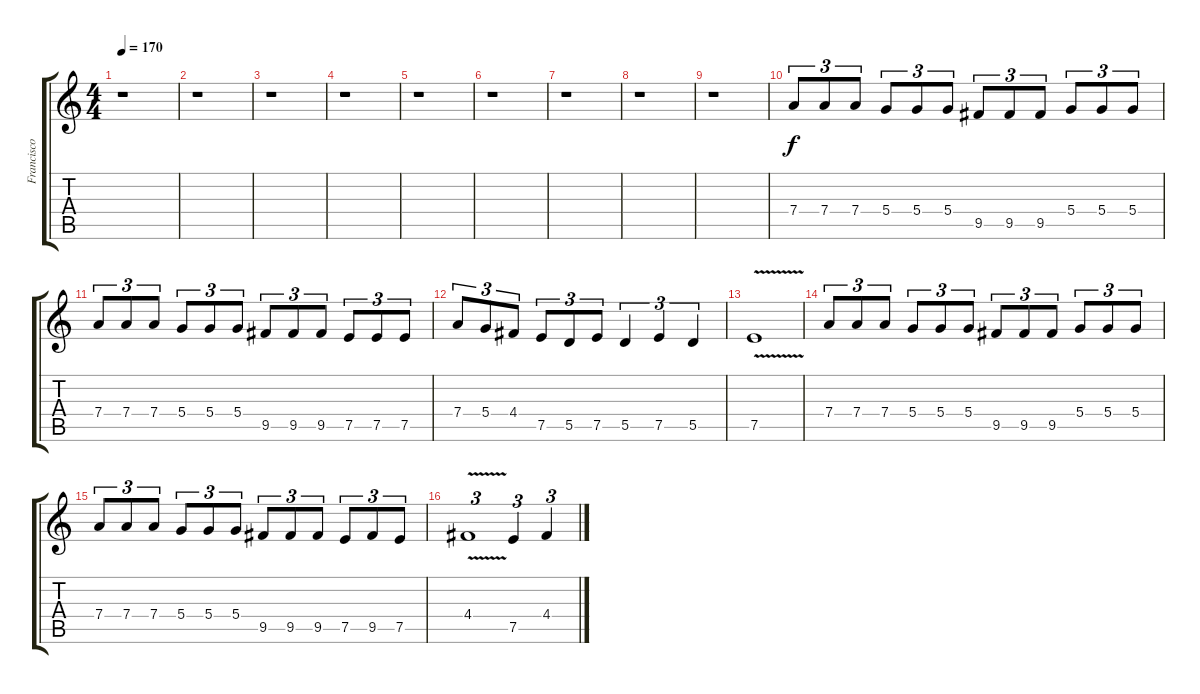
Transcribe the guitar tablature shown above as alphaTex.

\track ("Francisco Laguna" "Francisco ") {instrument overdrivenguitar}
\staff {score tabs}
\tuning (E4 B3 G3 D3 A2 E2) {hide}
\ts (4 4)
\tempo 170
\clef g2
\ks c
r.1{dy f} |
r.1 |
r.1 |
r.1 |
r.1 |
r.1 |
r.1 |
r.1 |
r.1 |
7.4.8{tu (3 2)} 7.4.8{tu (3 2)} 7.4.8{tu (3 2)} 5.4.8{tu (3 2)} 5.4.8{tu (3 2)} 5.4.8{tu (3 2)} 9.5.8{tu (3 2)} 9.5.8{tu (3 2)} 9.5.8{tu (3 2)} 5.4.8{tu (3 2)} 5.4.8{tu (3 2)} 5.4.8{tu (3 2)} |
7.4.8{tu (3 2)} 7.4.8{tu (3 2)} 7.4.8{tu (3 2)} 5.4.8{tu (3 2)} 5.4.8{tu (3 2)} 5.4.8{tu (3 2)} 9.5.8{tu (3 2)} 9.5.8{tu (3 2)} 9.5.8{tu (3 2)} 7.5.8{tu (3 2)} 7.5.8{tu (3 2)} 7.5.8{tu (3 2)} |
7.4.8{tu (3 2)} 5.4.8{tu (3 2)} 4.4.8{tu (3 2)} 7.5.8{tu (3 2)} 5.5.8{tu (3 2)} 7.5.8{tu (3 2)} 5.5.4{tu (3 2)} 7.5.4{tu (3 2)} 5.5.4{tu (3 2)} |
7.5{v}.1 |
7.4.8{tu (3 2)} 7.4.8{tu (3 2)} 7.4.8{tu (3 2)} 5.4.8{tu (3 2)} 5.4.8{tu (3 2)} 5.4.8{tu (3 2)} 9.5.8{tu (3 2)} 9.5.8{tu (3 2)} 9.5.8{tu (3 2)} 5.4.8{tu (3 2)} 5.4.8{tu (3 2)} 5.4.8{tu (3 2)} |
7.4.8{tu (3 2)} 7.4.8{tu (3 2)} 7.4.8{tu (3 2)} 5.4.8{tu (3 2)} 5.4.8{tu (3 2)} 5.4.8{tu (3 2)} 9.5.8{tu (3 2)} 9.5.8{tu (3 2)} 9.5.8{tu (3 2)} 7.5.8{tu (3 2)} 9.5.8{tu (3 2)} 7.5.8{tu (3 2)} |
4.4{v}.1{tu (3 2)} 7.5.4{tu (3 2)} 4.4.4{tu (3 2)}
